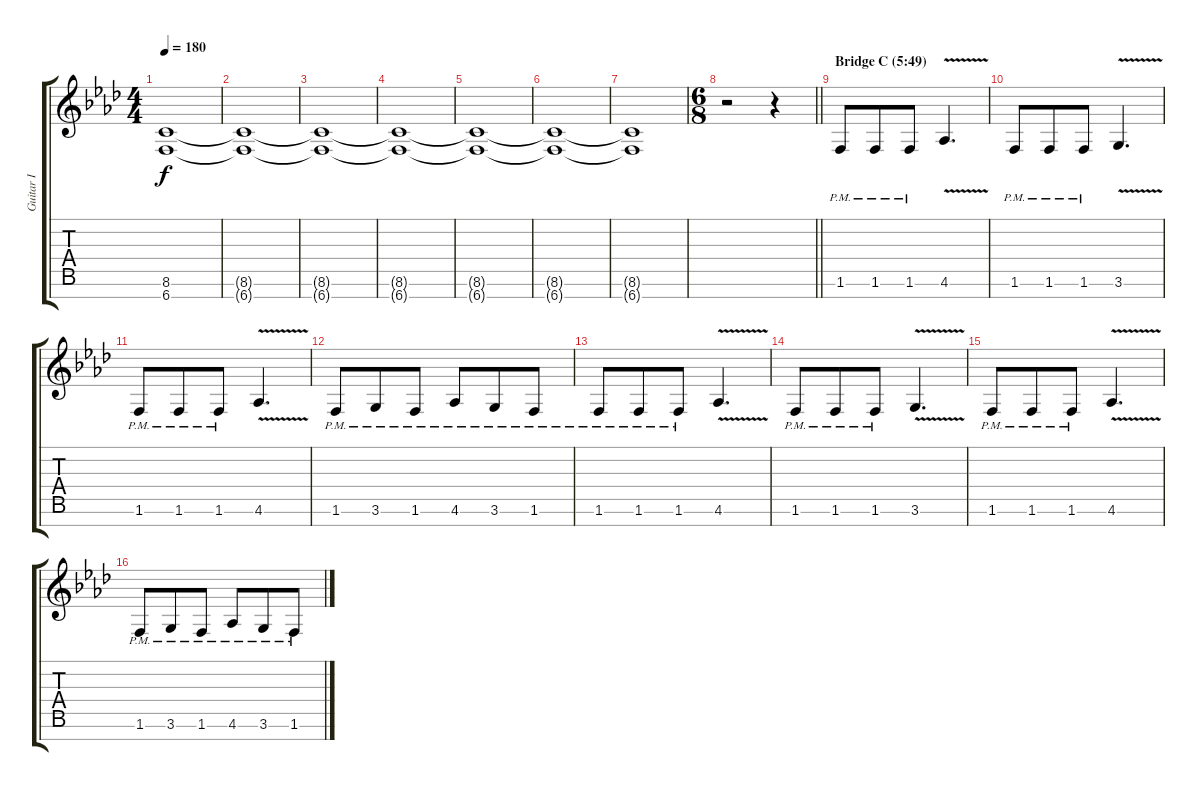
\track ("Guitar I" "Guitar I") {instrument distortionguitar}
\staff {score tabs}
\tuning (E4 B3 G3 D3 A2 E2 B1) {hide}
\ts (4 4)
\tempo 180
\clef g2
\ks fminor
(8.6{t} 6.7{t}).1{dy f volume 5} |
(8.6{t} 6.7{t}).1 |
(8.6{t} 6.7{t}).1 |
(8.6{t} 6.7{t}).1 |
(8.6{t} 6.7{t}).1 |
(8.6{t} 6.7{t}).1{volume 2} |
(8.6{t} 6.7{t}).1 |
\ts (6 8)
\barLineRight lightlight
r.2 r.4 |
\section ("" "Bridge C (5:49)")
1.6{pm}.8{volume 15 balance 10} 1.6{pm}.8 1.6{pm}.8 4.6{v}.4{d} |
1.6{pm}.8 1.6{pm}.8 1.6{pm}.8 3.6{v}.4{d} |
1.6{pm}.8 1.6{pm}.8 1.6{pm}.8 4.6{v}.4{d} |
1.6{pm}.8 3.6{pm}.8 1.6{pm}.8 4.6{pm}.8 3.6{pm}.8 1.6{pm}.8 |
1.6{pm}.8 1.6{pm}.8 1.6{pm}.8 4.6{v}.4{d} |
1.6{pm}.8 1.6{pm}.8 1.6{pm}.8 3.6{v}.4{d} |
1.6{pm}.8 1.6{pm}.8 1.6{pm}.8 4.6{v}.4{d} |
1.6{pm}.8 3.6{pm}.8 1.6{pm}.8 4.6{pm}.8 3.6{pm}.8 1.6{pm}.8
